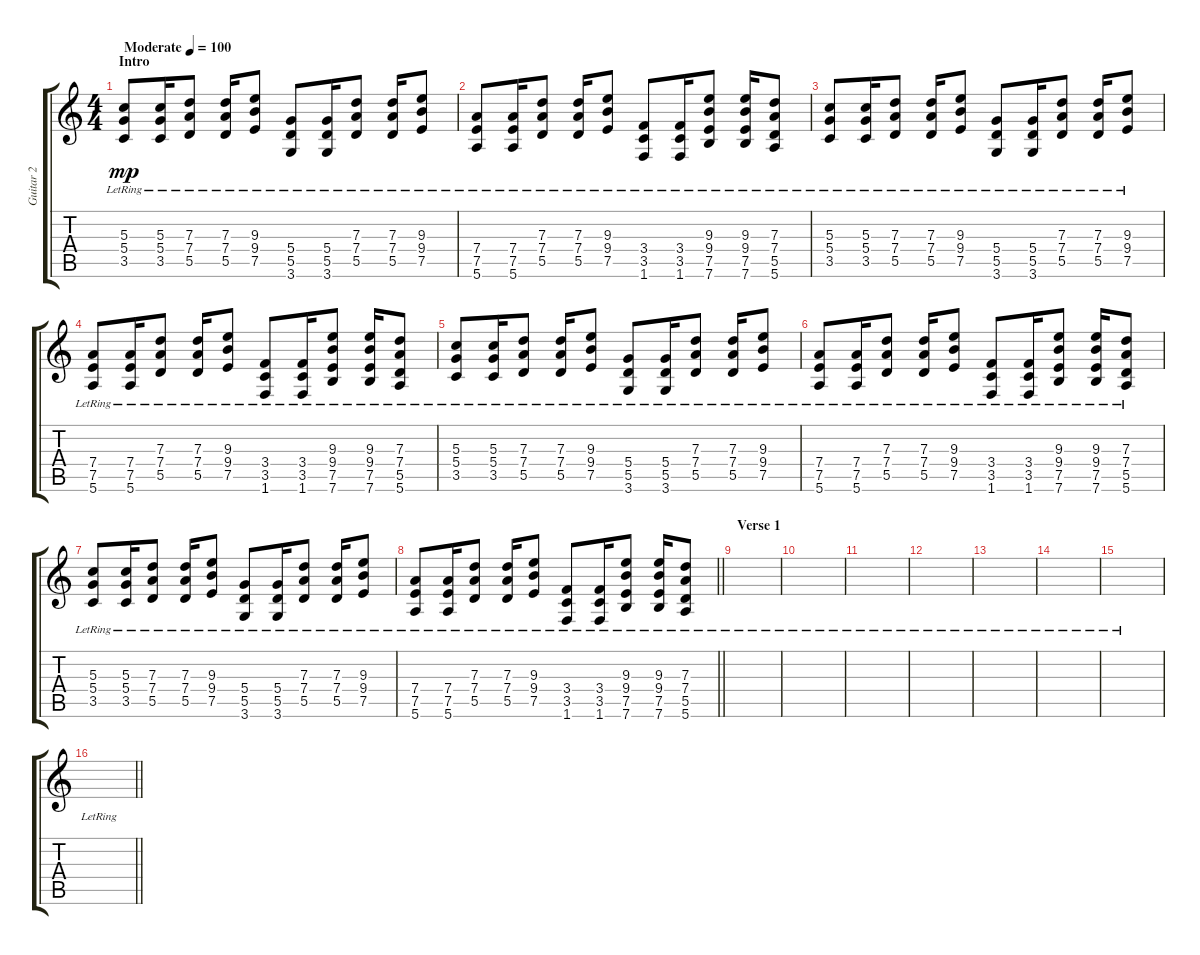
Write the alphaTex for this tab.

\track ("Guitar 2" "Guitar 2") {instrument acousticguitarsteel}
\staff {score tabs}
\tuning (E4 B3 G3 D3 A2 E2) {hide}
\ts (4 4)
\section ("" "Intro")
\tempo (100 "Moderate")
\clef g2
\ks c
(5.3{lr} 5.4{lr} 3.5{lr}).8{dy mp instrument acousticguitarsteel} (5.3{lr} 5.4{lr} 3.5{lr}).16 (7.3{lr} 7.4{lr} 5.5{lr}).8 (7.3{lr} 7.4{lr} 5.5{lr}).16 (9.3{lr} 9.4{lr} 7.5{lr}).8 (5.4{lr} 5.5{lr} 3.6{lr}).8 (5.4{lr} 5.5{lr} 3.6{lr}).16 (7.3{lr} 7.4{lr} 5.5{lr}).8 (7.3{lr} 7.4{lr} 5.5{lr}).16 (9.3{lr} 9.4{lr} 7.5{lr}).8 |
(7.4{lr} 7.5{lr} 5.6{lr}).8 (7.4{lr} 7.5{lr} 5.6{lr}).16 (7.3{lr} 7.4{lr} 5.5{lr}).8 (7.3{lr} 7.4{lr} 5.5{lr}).16 (9.3{lr} 9.4{lr} 7.5{lr}).8 (3.4{lr} 3.5{lr} 1.6{lr}).8 (3.4{lr} 3.5{lr} 1.6{lr}).16 (9.3{lr} 9.4{lr} 7.5{lr} 7.6{lr}).8 (9.3{lr} 9.4{lr} 7.5{lr} 7.6{lr}).16 (7.3{lr} 7.4{lr} 5.5{lr} 5.6{lr}).8 |
(5.3{lr} 5.4{lr} 3.5{lr}).8 (5.3{lr} 5.4{lr} 3.5{lr}).16 (7.3{lr} 7.4{lr} 5.5{lr}).8 (7.3{lr} 7.4{lr} 5.5{lr}).16 (9.3{lr} 9.4{lr} 7.5{lr}).8 (5.4{lr} 5.5{lr} 3.6{lr}).8 (5.4{lr} 5.5{lr} 3.6{lr}).16 (7.3{lr} 7.4{lr} 5.5{lr}).8 (7.3{lr} 7.4{lr} 5.5{lr}).16 (9.3{lr} 9.4{lr} 7.5{lr}).8 |
(7.4{lr} 7.5{lr} 5.6{lr}).8 (7.4{lr} 7.5{lr} 5.6{lr}).16 (7.3{lr} 7.4{lr} 5.5{lr}).8 (7.3{lr} 7.4{lr} 5.5{lr}).16 (9.3{lr} 9.4{lr} 7.5{lr}).8 (3.4{lr} 3.5{lr} 1.6{lr}).8 (3.4{lr} 3.5{lr} 1.6{lr}).16 (9.3{lr} 9.4{lr} 7.5{lr} 7.6{lr}).8 (9.3{lr} 9.4{lr} 7.5{lr} 7.6{lr}).16 (7.3{lr} 7.4{lr} 5.5{lr} 5.6{lr}).8 |
(5.3{lr} 5.4{lr} 3.5{lr}).8 (5.3{lr} 5.4{lr} 3.5{lr}).16 (7.3{lr} 7.4{lr} 5.5{lr}).8 (7.3{lr} 7.4{lr} 5.5{lr}).16 (9.3{lr} 9.4{lr} 7.5{lr}).8 (5.4{lr} 5.5{lr} 3.6{lr}).8 (5.4{lr} 5.5{lr} 3.6{lr}).16 (7.3{lr} 7.4{lr} 5.5{lr}).8 (7.3{lr} 7.4{lr} 5.5{lr}).16 (9.3{lr} 9.4{lr} 7.5{lr}).8 |
(7.4{lr} 7.5{lr} 5.6{lr}).8 (7.4{lr} 7.5{lr} 5.6{lr}).16 (7.3{lr} 7.4{lr} 5.5{lr}).8 (7.3{lr} 7.4{lr} 5.5{lr}).16 (9.3{lr} 9.4{lr} 7.5{lr}).8 (3.4{lr} 3.5{lr} 1.6{lr}).8 (3.4{lr} 3.5{lr} 1.6{lr}).16 (9.3{lr} 9.4{lr} 7.5{lr} 7.6{lr}).8 (9.3{lr} 9.4{lr} 7.5{lr} 7.6{lr}).16 (7.3{lr} 7.4{lr} 5.5{lr} 5.6{lr}).8 |
(5.3{lr} 5.4{lr} 3.5{lr}).8 (5.3{lr} 5.4{lr} 3.5{lr}).16 (7.3{lr} 7.4{lr} 5.5{lr}).8 (7.3{lr} 7.4{lr} 5.5{lr}).16 (9.3{lr} 9.4{lr} 7.5{lr}).8 (5.4{lr} 5.5{lr} 3.6{lr}).8 (5.4{lr} 5.5{lr} 3.6{lr}).16 (7.3{lr} 7.4{lr} 5.5{lr}).8 (7.3{lr} 7.4{lr} 5.5{lr}).16 (9.3{lr} 9.4{lr} 7.5{lr}).8 |
\barLineRight lightlight
(7.4{lr} 7.5{lr} 5.6{lr}).8 (7.4{lr} 7.5{lr} 5.6{lr}).16 (7.3{lr} 7.4{lr} 5.5{lr}).8 (7.3{lr} 7.4{lr} 5.5{lr}).16 (9.3{lr} 9.4{lr} 7.5{lr}).8 (3.4{lr} 3.5{lr} 1.6{lr}).8 (3.4{lr} 3.5{lr} 1.6{lr}).16 (9.3{lr} 9.4{lr} 7.5{lr} 7.6{lr}).8 (9.3{lr} 9.4{lr} 7.5{lr} 7.6{lr}).16 (7.3{lr} 7.4{lr} 5.5{lr} 5.6{lr}).8 |
\section ("" "Verse 1")
|
|
|
|
|
|
|
\barLineRight lightlight
